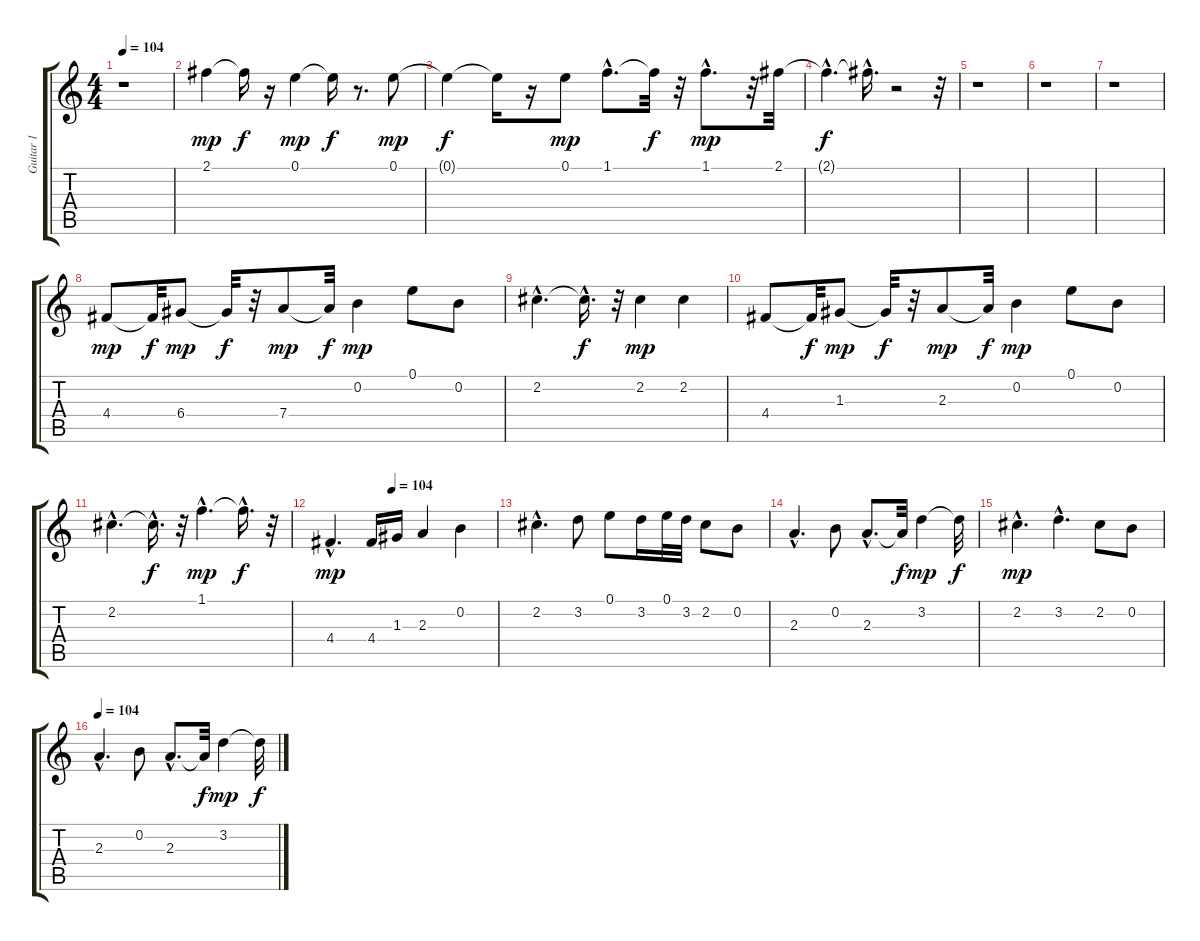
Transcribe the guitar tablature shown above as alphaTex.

\track ("Guitar 1" "Guitar 1") {instrument distortionguitar}
\staff {score tabs}
\tuning (E4 B3 G3 D3 A2 E2) {hide}
\ts (4 4)
\tempo 104
\clef g2
\ks c
r.1{dy mp} |
2.1.4 2.1{t}.16{dy f} r.16 0.1.4{dy mp} 0.1{t}.16{dy f} r.8{d} 0.1.8{dy mp} |
0.1{t}.4{dy f} 0.1{t}.16 r.16 0.1.8{dy mp} 1.1{hac}.8{d} 1.1{t}.32{dy f} r.32 1.1{hac}.8{d dy mp} r.32 2.1.32 |
2.1{hac t}.4{d dy f} 2.1{hac t}.16{d} r.2 r.32 |
r.1 |
r.1 |
r.1 |
4.4.8{dy mp} 4.4{t}.32{dy f} 6.4.8{dy mp} 6.4{t}.32{dy f} r.32 7.4.8{dy mp} 7.4{t}.32{dy f} 0.2.4{dy mp} 0.1.8 0.2.8 |
2.2{hac}.4{d} 2.2{hac t}.16{d dy f} r.32 2.2.4{dy mp} 2.2.4 |
4.4.8 4.4{t}.32{dy f} 1.3.8{dy mp} 1.3{t}.32{dy f} r.32 2.3.8{dy mp} 2.3{t}.32{dy f} 0.2.4{dy mp} 0.1.8 0.2.8 |
2.2{hac}.4{d} 2.2{hac t}.16{d dy f} r.32 1.1{hac}.4{d dy mp} 1.1{hac t}.16{d dy f} r.32 |
\tempo (104 0.375)
4.4{hac}.4{d dy mp} 4.4.16 1.3.16 2.3.4 0.2.4 |
2.2{hac}.4{d} 3.2.8 0.1.8 3.2.16 0.1.32 3.2.32 2.2.8 0.2.8 |
2.3{hac}.4{d} 0.2.8 2.3{hac}.8{d} 2.3{t}.32{dy f} 3.2.4{dy mp} 3.2{t}.32{dy f} |
2.2{hac}.4{d dy mp} 3.2{hac}.4{d} 2.2.8 0.2.8 |
\tempo 104
2.3{hac}.4{d} 0.2.8 2.3{hac}.8{d} 2.3{t}.32{dy f} 3.2.4{dy mp} 3.2{t}.32{dy f}
